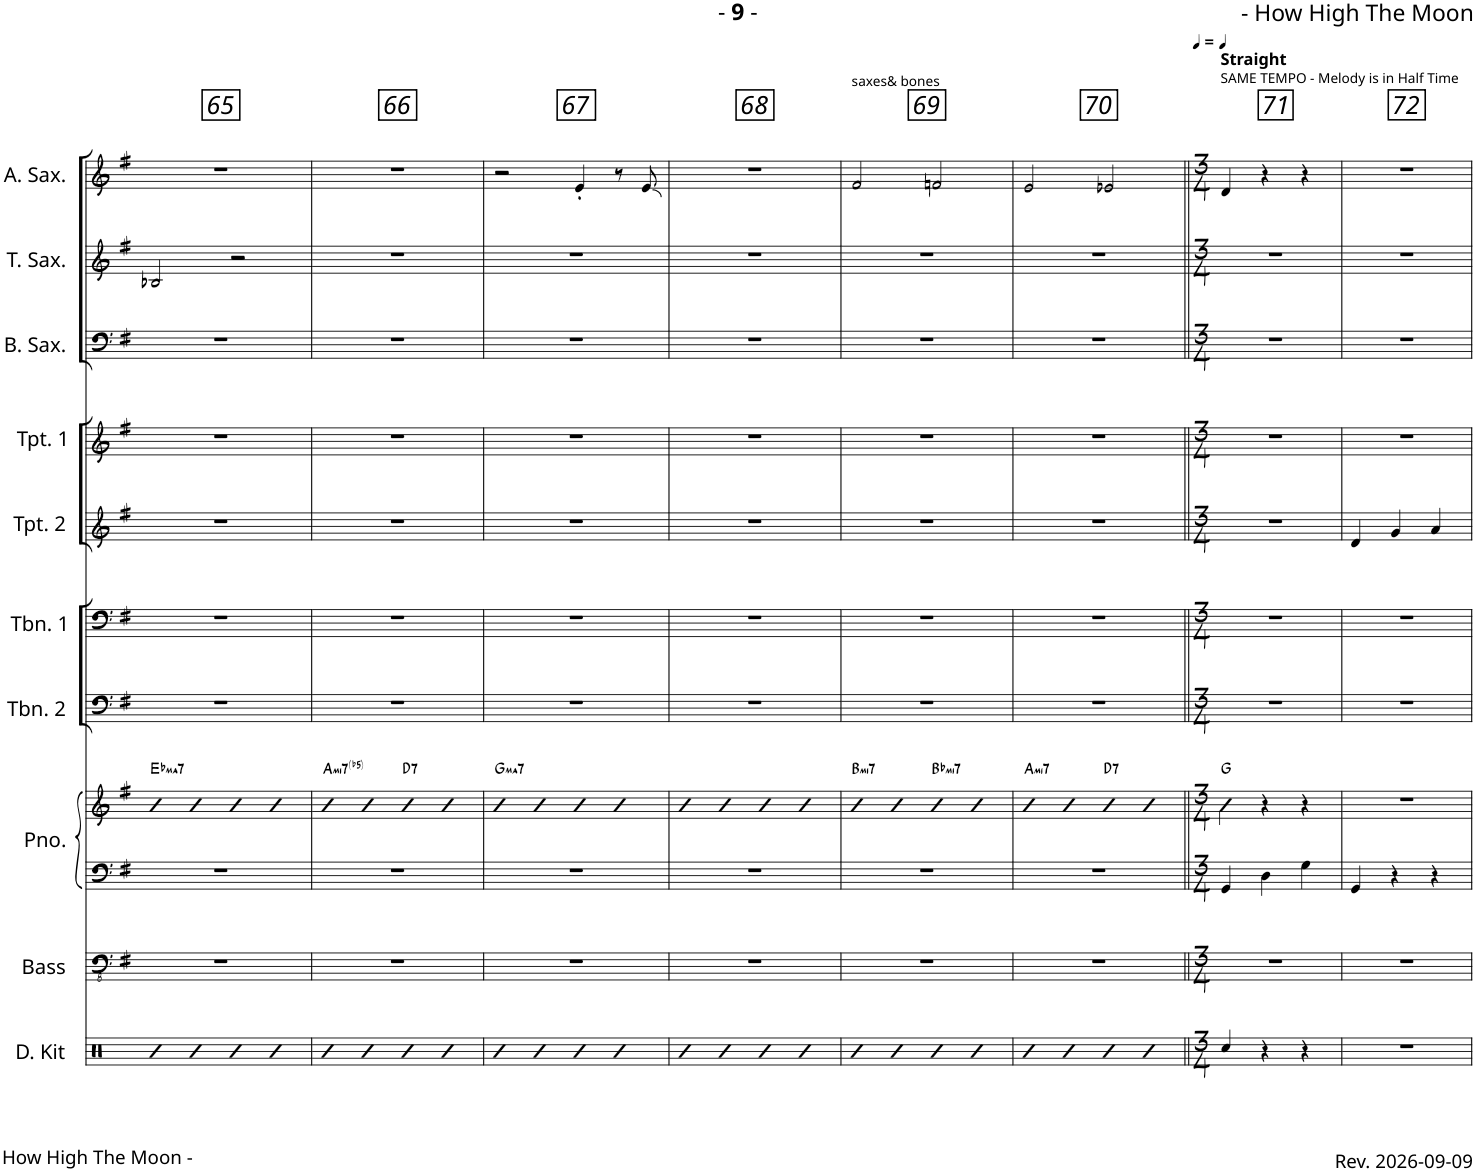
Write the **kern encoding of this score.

**kern	**kern	**kern	**kern	**harte	**kern	**kern	**kern	**kern	**kern	**kern	**kern
*part10	*part9	*part8	*part8	*part8	*part7	*part6	*part5	*part4	*part3	*part2	*part1
*staff11	*staff10	*staff9	*staff8	*	*staff7	*staff6	*staff5	*staff4	*staff3	*staff2	*staff1
*I"Drum Kit	*I"Acoustic Bass	*I"Piano	*	*	*I"Trombone 2	*I"Trombone 1	*I"Trumpet 2	*I"Trumpet 1	*I"Baritone Sax	*I"Tenor Sax	*I"Alto Sax
*I'D. Kit	*I'Bass	*I'Pno.	*	*	*I'Tbn. 2	*I'Tbn. 1	*I'Tpt. 2	*I'Tpt. 1	*I'B. Sax.	*I'T. Sax.	*I'A. Sax.
!!LO:PB:g=z
*clefX	*clefFv4	*clefF4	*clefG2	*	*clefF4	*clefF4	*clefG2	*clefG2	*clefF4	*clefG2	*clefG2
*	*	*	*	*	*	*	*Trd1c2	*Trd1c2	*Trd12c21	*Trd8c14	*Trd5c9
*k[]	*k[f#]	*k[f#]	*k[f#]	*	*k[f#]	*k[f#]	*k[f#]	*k[f#]	*k[f#]	*k[f#]	*k[f#]
*M4/4	*M4/4	*M4/4	*M4/4	*	*M4/4	*M4/4	*M4/4	*M4/4	*M4/4	*M4/4	*M4/4
=65	=65	=65	=65	=65	=65	=65	=65	=65	=65	=65	=65
!	!	!	!	!LO:H:kt=ma7	!	!	!	!	!	!	!
4R	1r	1r	4bn	Eb:maj7	1r	1r	1r	1r	1r	2B-X/	1r
4R	.	.	4b	.	.	.	.	.	.	.	.
4R	.	.	4b	.	.	.	.	.	.	2r	.
4R	.	.	4b	.	.	.	.	.	.	.	.
=66	=66	=66	=66	=66	=66	=66	=66	=66	=66	=66	=66
!	!	!	!	!LO:H:kt=mi7(b5)	!	!	!	!	!	!	!
4R	1r	1r	4b	A:hdim7	1r	1r	1r	1r	1r	1r	1r
4R	.	.	4b	.	.	.	.	.	.	.	.
!	!	!	!	!LO:H:kt=7	!	!	!	!	!	!	!
4R	.	.	4b	D:7	.	.	.	.	.	.	.
4R	.	.	4b	.	.	.	.	.	.	.	.
=67	=67	=67	=67	=67	=67	=67	=67	=67	=67	=67	=67
!	!	!	!	!LO:H:kt=ma7	!	!	!	!	!	!	!
4R	1r	1r	4b	G:maj7	1r	1r	1r	1r	1r	1r	2r
4R	.	.	4b	.	.	.	.	.	.	.	.
4R	.	.	4b	.	.	.	.	.	.	.	4e'/
4R	.	.	4b	.	.	.	.	.	.	.	8r
.	.	.	.	.	.	.	.	.	.	.	8e/
=68	=68	=68	=68	=68	=68	=68	=68	=68	=68	=68	=68
4R	1r	1r	4b	.	1r	1r	1r	1r	1r	1r	1r
4R	.	.	4b	.	.	.	.	.	.	.	.
4R	.	.	4b	.	.	.	.	.	.	.	.
4R	.	.	4b	.	.	.	.	.	.	.	.
=69	=69	=69	=69	=69	=69	=69	=69	=69	=69	=69	=69
!	!	!	!	!LO:H:kt=mi7	!	!	!	!	!	!	!LO:TX:a:t=saxes& bones
4R	1r	1r	4b	B:min7	1r	1r	1r	1r	1r	1r	2f#/
4R	.	.	4b	.	.	.	.	.	.	.	.
!	!	!	!	!LO:H:kt=mi7	!	!	!	!	!	!	!
4R	.	.	4bn	Bb:min7	.	.	.	.	.	.	2fn/
4R	.	.	4b	.	.	.	.	.	.	.	.
=70	=70	=70	=70	=70	=70	=70	=70	=70	=70	=70	=70
!	!	!	!	!LO:H:kt=mi7	!	!	!	!	!	!	!
4R	1r	1r	4b	A:min7	1r	1r	1r	1r	1r	1r	2e/
4R	.	.	4b	.	.	.	.	.	.	.	.
!	!	!	!	!LO:H:kt=7	!	!	!	!	!	!	!
4R	.	.	4b	D:7	.	.	.	.	.	.	2e-X/
4R	.	.	4b	.	.	.	.	.	.	.	.
=71||	=71||	=71||	=71||	=71||	=71||	=71||	=71||	=71||	=71||	=71||	=71||
*M3/4	*M3/4	*M3/4	*M3/4	*	*M3/4	*M3/4	*M3/4	*M3/4	*M3/4	*M3/4	*M3/4
!	!	!	!	!	!	!	!	!	!	!	!LO:TX:a:t=SAME TEMPO - Melody is in Half Time
!	!	!	!	!	!	!	!	!	!	!	!LO:TX:a:B:t=Straight
4Rcc/	2.r	4GG/	4b\	G:maj	2.r	2.r	2.r	2.r	2.r	2.r	4d/
4r	.	4D\	4r	.	.	.	.	.	.	.	4r
4r	.	4G\	4r	.	.	.	.	.	.	.	4r
=72	=72	=72	=72	=72	=72	=72	=72	=72	=72	=72	=72
2.r	2.r	4GG/	2.r	.	2.r	2.r	4d/	2.r	2.r	2.r	2.r
.	.	4r	.	.	.	.	4g/	.	.	.	.
.	.	4r	.	.	.	.	4a/	.	.	.	.
=	=	=	=	=	=	=	=	=	=	=	=
*-	*-	*-	*-	*-	*-	*-	*-	*-	*-	*-	*-
